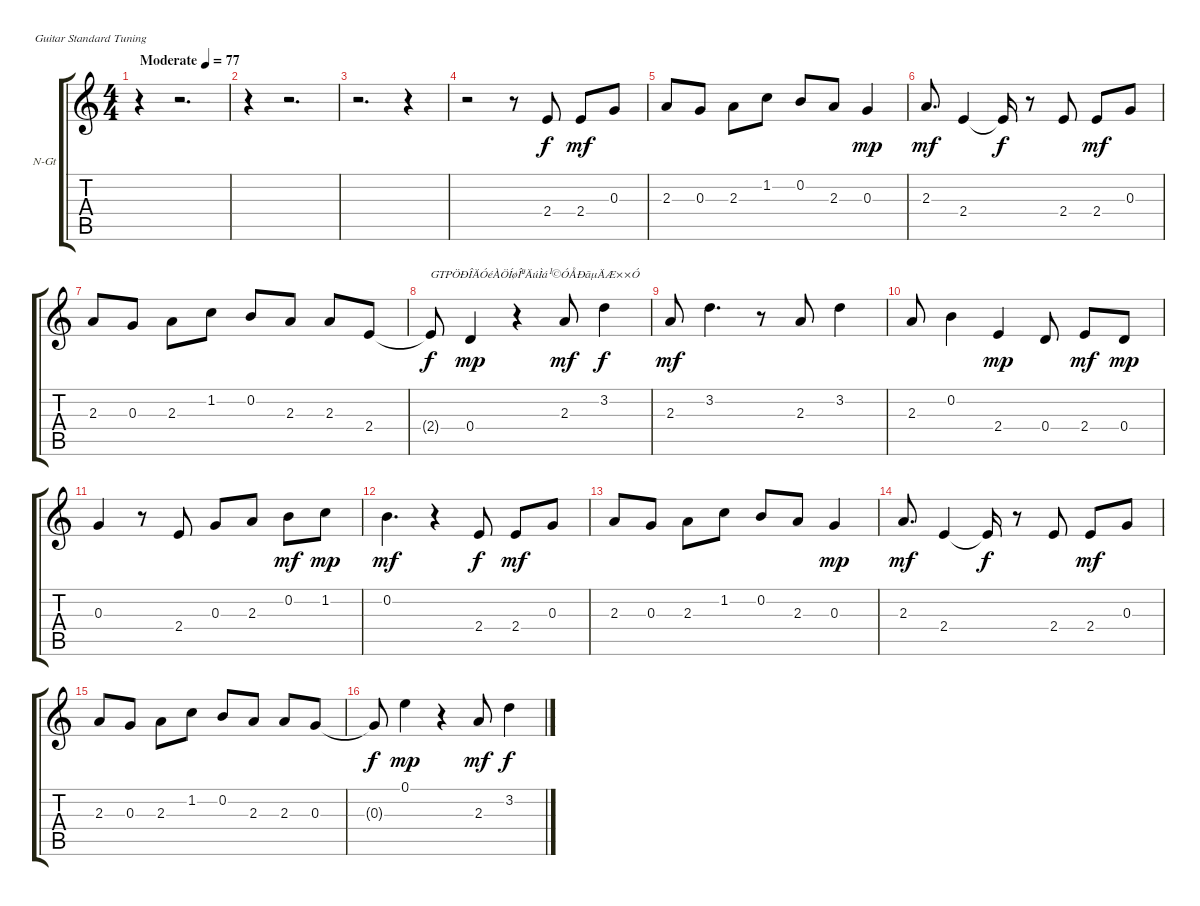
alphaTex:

\bracketExtendMode groupsimilarinstruments
\firstSystemTrackNameOrientation horizontal
\otherSystemsTrackNameOrientation horizontal
\track ("Çúµ÷" "N-Gt") {instrument acousticguitarnylon}
\staff {score tabs}
\tuning (E4 B3 G3 D3 A2 E2)
\ts (4 4)
\beaming (8 2 2 2 2)
\tempo (77 "Moderate")
\clef g2
\ks c
r.4{dy f instrument acousticguitarnylon} r.2{d} |
r.4 r.2{d} |
r.2{d} r.4 |
r.2 r.8 2.4.8 2.4.8{dy mf} 0.3.8 |
2.3.8 0.3.8 2.3.8 1.2.8 0.2.8 2.3.8 0.3.4{dy mp} |
2.3.8{d dy mf} 2.4.4 2.4{t}.16{dy f} r.8 2.4.8 2.4.8{dy mf} 0.3.8 |
2.3.8 0.3.8 2.3.8 1.2.8 0.2.8 2.3.8 2.3.8 2.4.8 |
2.4{t}.8{txt "GTPÖÐÎÄÓéÀÖÍøÎªÄúÌá¹©ÓÅÐãµÄÆ××Ó" dy f} 0.4.4{dy mp} r.4 2.3.8{dy mf} 3.2.4{dy f} |
2.3.8{dy mf} 3.2.4{d} r.8 2.3.8 3.2.4 |
2.3.8 0.2.4 2.4.4{dy mp} 0.4.8 2.4.8{dy mf} 0.4.8{dy mp} |
0.3.4 r.8 2.4.8 0.3.8 2.3.8 0.2.8{dy mf} 1.2.8{dy mp} |
0.2.4{d dy mf} r.4 2.4.8{dy f} 2.4.8{dy mf} 0.3.8 |
2.3.8 0.3.8 2.3.8 1.2.8 0.2.8 2.3.8 0.3.4{dy mp} |
2.3.8{d dy mf} 2.4.4 2.4{t}.16{dy f} r.8 2.4.8 2.4.8{dy mf} 0.3.8 |
2.3.8 0.3.8 2.3.8 1.2.8 0.2.8 2.3.8 2.3.8 0.3.8 |
0.3{t}.8{dy f} 0.1.4{dy mp} r.4 2.3.8{dy mf} 3.2.4{dy f}
